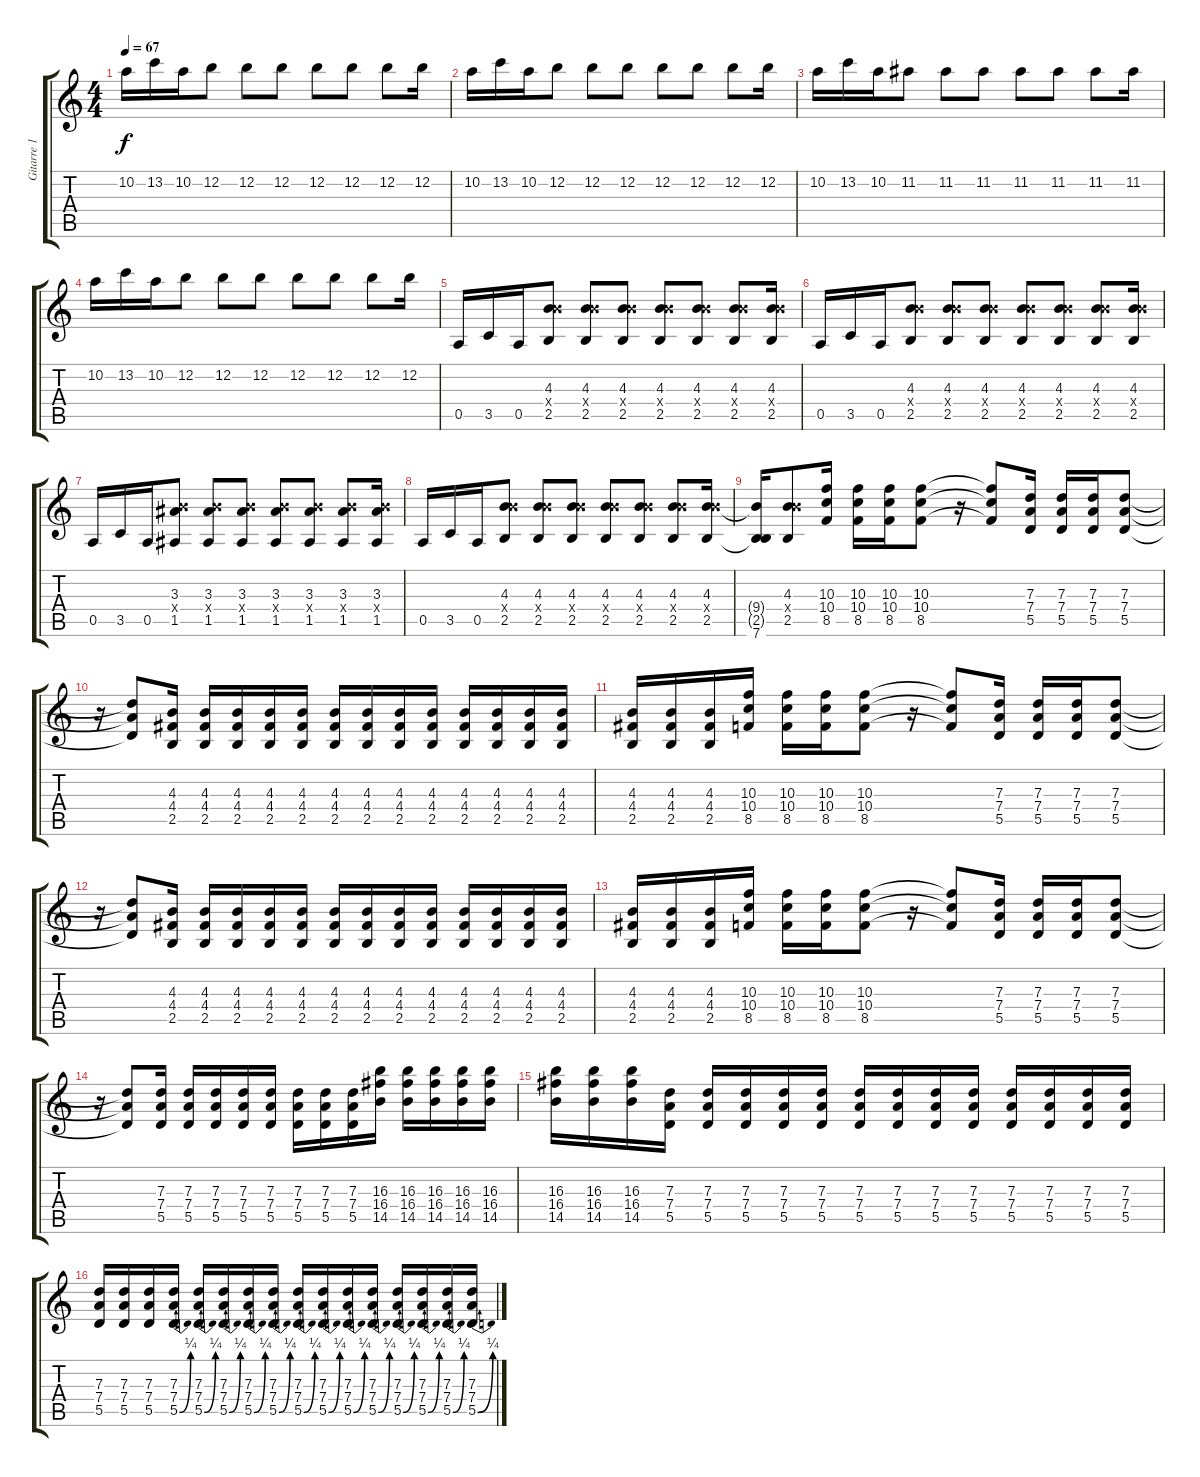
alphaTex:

\track ("Gitarre 1" "Gitarre 1") {instrument distortionguitar}
\staff {score tabs}
\tuning (E4 B3 G3 D3 A2 E2) {hide}
\ts (4 4)
\tempo 67
\clef g2
\ks c
10.2.16{dy f} 13.2.16 10.2.16 12.2.8 12.2.8 12.2.8 12.2.8 12.2.8 12.2.8 12.2.16 |
10.2.16 13.2.16 10.2.16 12.2.8 12.2.8 12.2.8 12.2.8 12.2.8 12.2.8 12.2.16 |
10.2.16 13.2.16 10.2.16 11.2.8 11.2.8 11.2.8 11.2.8 11.2.8 11.2.8 11.2.16 |
10.2.16 13.2.16 10.2.16 12.2.8 12.2.8 12.2.8 12.2.8 12.2.8 12.2.8 12.2.16 |
0.5.16 3.5.16 0.5.16 (4.3 9.4{x} 2.5).8 (4.3 9.4{x} 2.5).8 (4.3 9.4{x} 2.5).8 (4.3 9.4{x} 2.5).8 (4.3 9.4{x} 2.5).8 (4.3 9.4{x} 2.5).8 (4.3 9.4{x} 2.5).16 |
0.5.16 3.5.16 0.5.16 (4.3 9.4{x} 2.5).8 (4.3 9.4{x} 2.5).8 (4.3 9.4{x} 2.5).8 (4.3 9.4{x} 2.5).8 (4.3 9.4{x} 2.5).8 (4.3 9.4{x} 2.5).8 (4.3 9.4{x} 2.5).16 |
0.5.16 3.5.16 0.5.16 (3.3 9.4{x} 1.5).8 (3.3 9.4{x} 1.5).8 (3.3 9.4{x} 1.5).8 (3.3 9.4{x} 1.5).8 (3.3 9.4{x} 1.5).8 (3.3 9.4{x} 1.5).8 (3.3 9.4{x} 1.5).16 |
0.5.16 3.5.16 0.5.16 (4.3 9.4{x} 2.5).8 (4.3 9.4{x} 2.5).8 (4.3 9.4{x} 2.5).8 (4.3 9.4{x} 2.5).8 (4.3 9.4{x} 2.5).8 (4.3 9.4{x} 2.5).8 (4.3 9.4{x} 2.5).16 |
(9.4{t} 2.5{t} 7.6).16 (4.3 9.4{x} 2.5).8 (10.3 10.4 8.5).16 (10.3 10.4 8.5).16 (10.3 10.4 8.5).16 (10.3 10.4 8.5).8 r.16 (10.3{t} 10.4{t} 8.5{t}).8 (7.3 7.4 5.5).16 (7.3 7.4 5.5).16 (7.3 7.4 5.5).16 (7.3 7.4 5.5).8 |
r.16 (7.3{t} 7.4{t} 5.5{t}).8 (4.3 4.4 2.5).16 (4.3 4.4 2.5).16 (4.3 4.4 2.5).16 (4.3 4.4 2.5).16 (4.3 4.4 2.5).16 (4.3 4.4 2.5).16 (4.3 4.4 2.5).16 (4.3 4.4 2.5).16 (4.3 4.4 2.5).16 (4.3 4.4 2.5).16 (4.3 4.4 2.5).16 (4.3 4.4 2.5).16 (4.3 4.4 2.5).16 |
(4.3 4.4 2.5).16 (4.3 4.4 2.5).16 (4.3 4.4 2.5).16 (10.3 10.4 8.5).16 (10.3 10.4 8.5).16 (10.3 10.4 8.5).16 (10.3 10.4 8.5).8 r.16 (10.3{t} 10.4{t} 8.5{t}).8 (7.3 7.4 5.5).16 (7.3 7.4 5.5).16 (7.3 7.4 5.5).16 (7.3 7.4 5.5).8 |
r.16 (7.3{t} 7.4{t} 5.5{t}).8 (4.3 4.4 2.5).16 (4.3 4.4 2.5).16 (4.3 4.4 2.5).16 (4.3 4.4 2.5).16 (4.3 4.4 2.5).16 (4.3 4.4 2.5).16 (4.3 4.4 2.5).16 (4.3 4.4 2.5).16 (4.3 4.4 2.5).16 (4.3 4.4 2.5).16 (4.3 4.4 2.5).16 (4.3 4.4 2.5).16 (4.3 4.4 2.5).16 |
(4.3 4.4 2.5).16 (4.3 4.4 2.5).16 (4.3 4.4 2.5).16 (10.3 10.4 8.5).16 (10.3 10.4 8.5).16 (10.3 10.4 8.5).16 (10.3 10.4 8.5).8 r.16 (10.3{t} 10.4{t} 8.5{t}).8 (7.3 7.4 5.5).16 (7.3 7.4 5.5).16 (7.3 7.4 5.5).16 (7.3 7.4 5.5).8 |
r.16 (7.3{t} 7.4{t} 5.5{t}).8 (7.3 7.4 5.5).16 (7.3 7.4 5.5).16 (7.3 7.4 5.5).16 (7.3 7.4 5.5).16 (7.3 7.4 5.5).16 (7.3 7.4 5.5).16 (7.3 7.4 5.5).16 (7.3 7.4 5.5).16 (16.3 16.4 14.5).16 (16.3 16.4 14.5).16 (16.3 16.4 14.5).16 (16.3 16.4 14.5).16 (16.3 16.4 14.5).16 |
(16.3 16.4 14.5).16 (16.3 16.4 14.5).16 (16.3 16.4 14.5).16 (7.3 7.4 5.5).16 (7.3 7.4 5.5).16 (7.3 7.4 5.5).16 (7.3 7.4 5.5).16 (7.3 7.4 5.5).16 (7.3 7.4 5.5).16 (7.3 7.4 5.5).16 (7.3 7.4 5.5).16 (7.3 7.4 5.5).16 (7.3 7.4 5.5).16 (7.3 7.4 5.5).16 (7.3 7.4 5.5).16 (7.3 7.4 5.5).16 |
(7.3 7.4 5.5).16 (7.3 7.4 5.5).16 (7.3 7.4 5.5).16 (7.3 7.4 5.5{be (bend 0 0 60 1)}).16 (7.3 7.4 5.5{be (bend 0 0 60 1)}).16 (7.3 7.4 5.5{be (bend 0 0 60 1)}).16 (7.3 7.4 5.5{be (bend 0 0 60 1)}).16 (7.3 7.4 5.5{be (bend 0 0 60 1)}).16 (7.3 7.4 5.5{be (bend 0 0 60 1)}).16 (7.3 7.4 5.5{be (bend 0 0 60 1)}).16 (7.3 7.4 5.5{be (bend 0 0 60 1)}).16 (7.3 7.4 5.5{be (bend 0 0 60 1)}).16 (7.3 7.4 5.5{be (bend 0 0 60 1)}).16 (7.3 7.4 5.5{be (bend 0 0 60 1)}).16 (7.3 7.4 5.5{be (bend 0 0 60 1)}).16 (7.3 7.4 5.5{be (bend 0 0 60 1)}).16
